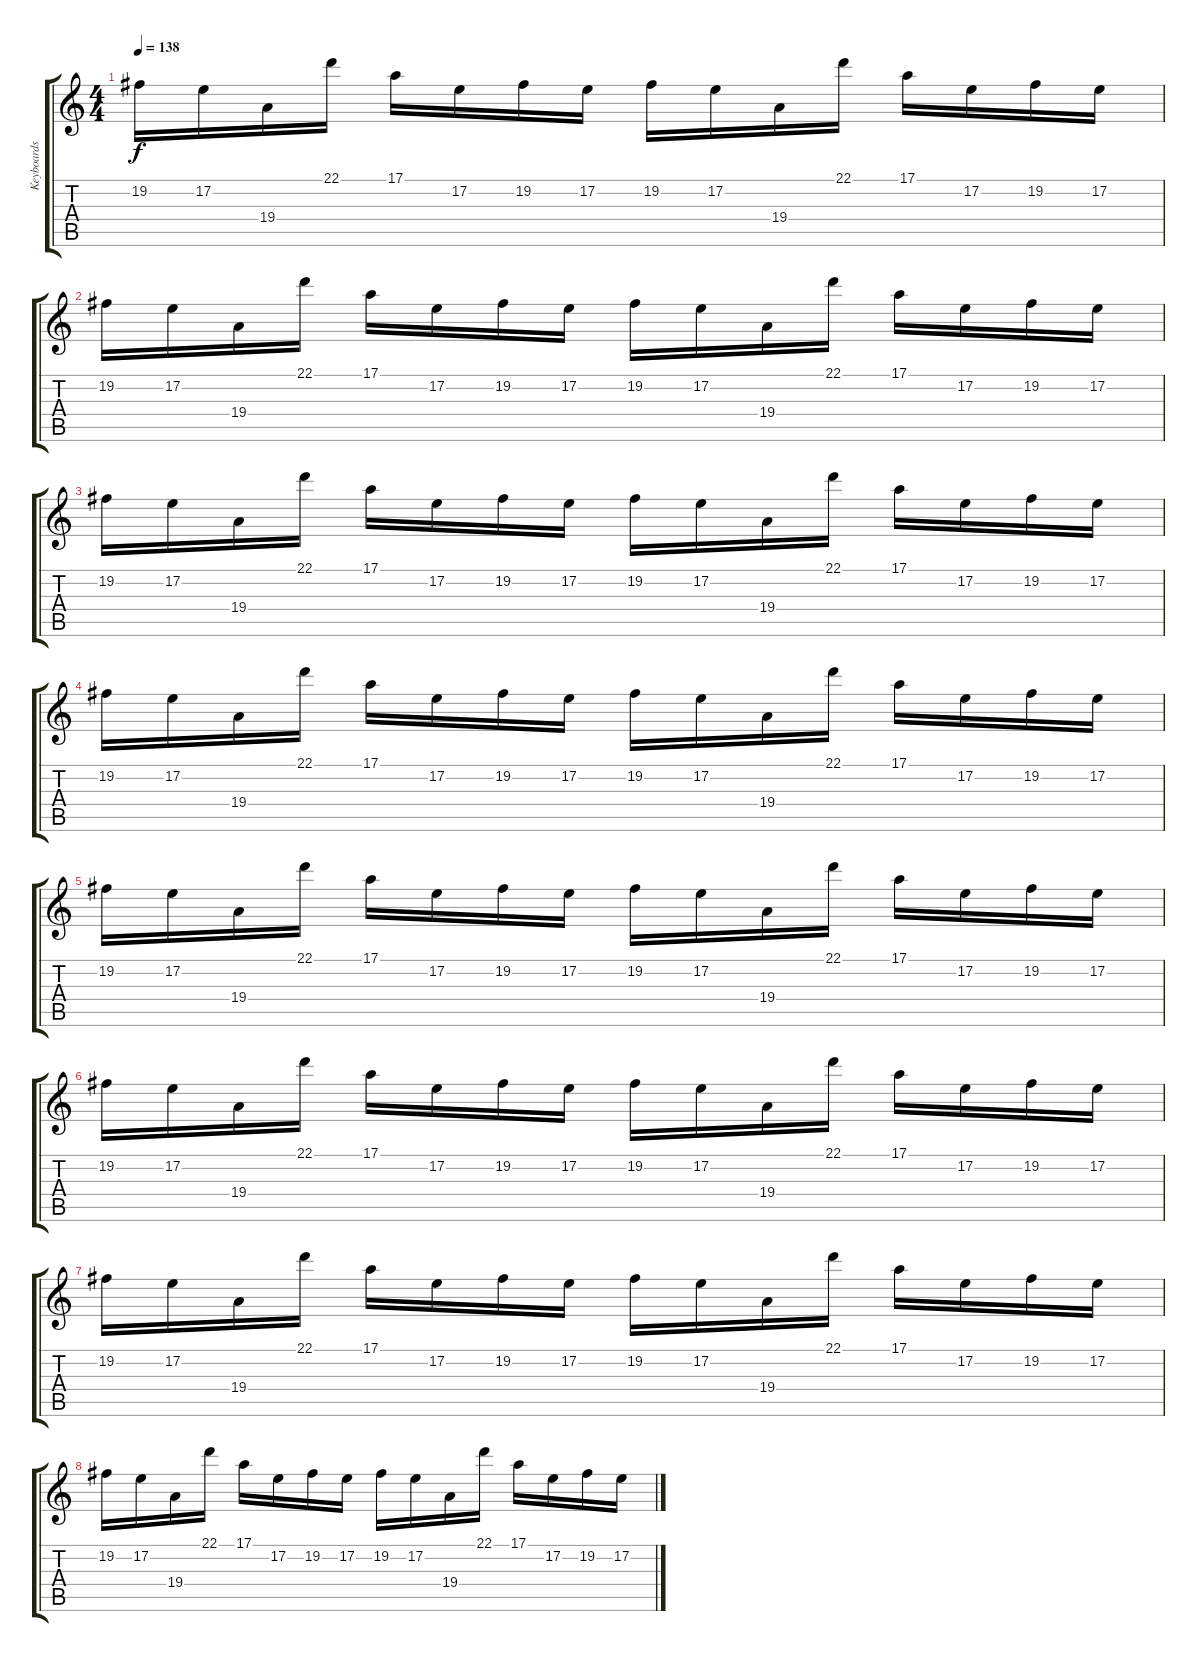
\track ("Keyboards" "Keyboards") {instrument lead2sawtooth}
\staff {score tabs}
\tuning (E4 B3 G3 D3 A2 E2) {hide}
\ts (4 4)
\tempo 138
\clef g2
\ks c
19.2.16{dy f} 17.2.16 19.4.16 22.1.16 17.1.16 17.2.16 19.2.16 17.2.16 19.2.16 17.2.16 19.4.16 22.1.16 17.1.16 17.2.16 19.2.16 17.2.16 |
19.2.16 17.2.16 19.4.16 22.1.16 17.1.16 17.2.16 19.2.16 17.2.16 19.2.16 17.2.16 19.4.16 22.1.16 17.1.16 17.2.16 19.2.16 17.2.16 |
19.2.16 17.2.16 19.4.16 22.1.16 17.1.16 17.2.16 19.2.16 17.2.16 19.2.16 17.2.16 19.4.16 22.1.16 17.1.16 17.2.16 19.2.16 17.2.16 |
19.2.16 17.2.16 19.4.16 22.1.16 17.1.16 17.2.16 19.2.16 17.2.16 19.2.16 17.2.16 19.4.16 22.1.16 17.1.16 17.2.16 19.2.16 17.2.16 |
19.2.16 17.2.16 19.4.16 22.1.16 17.1.16 17.2.16 19.2.16 17.2.16 19.2.16 17.2.16 19.4.16 22.1.16 17.1.16 17.2.16 19.2.16 17.2.16 |
19.2.16 17.2.16 19.4.16 22.1.16 17.1.16 17.2.16 19.2.16 17.2.16 19.2.16 17.2.16 19.4.16 22.1.16 17.1.16 17.2.16 19.2.16 17.2.16 |
19.2.16 17.2.16 19.4.16 22.1.16 17.1.16 17.2.16 19.2.16 17.2.16 19.2.16 17.2.16 19.4.16 22.1.16 17.1.16 17.2.16 19.2.16 17.2.16 |
19.2.16 17.2.16 19.4.16 22.1.16 17.1.16 17.2.16 19.2.16 17.2.16 19.2.16 17.2.16 19.4.16 22.1.16 17.1.16 17.2.16 19.2.16 17.2.16
